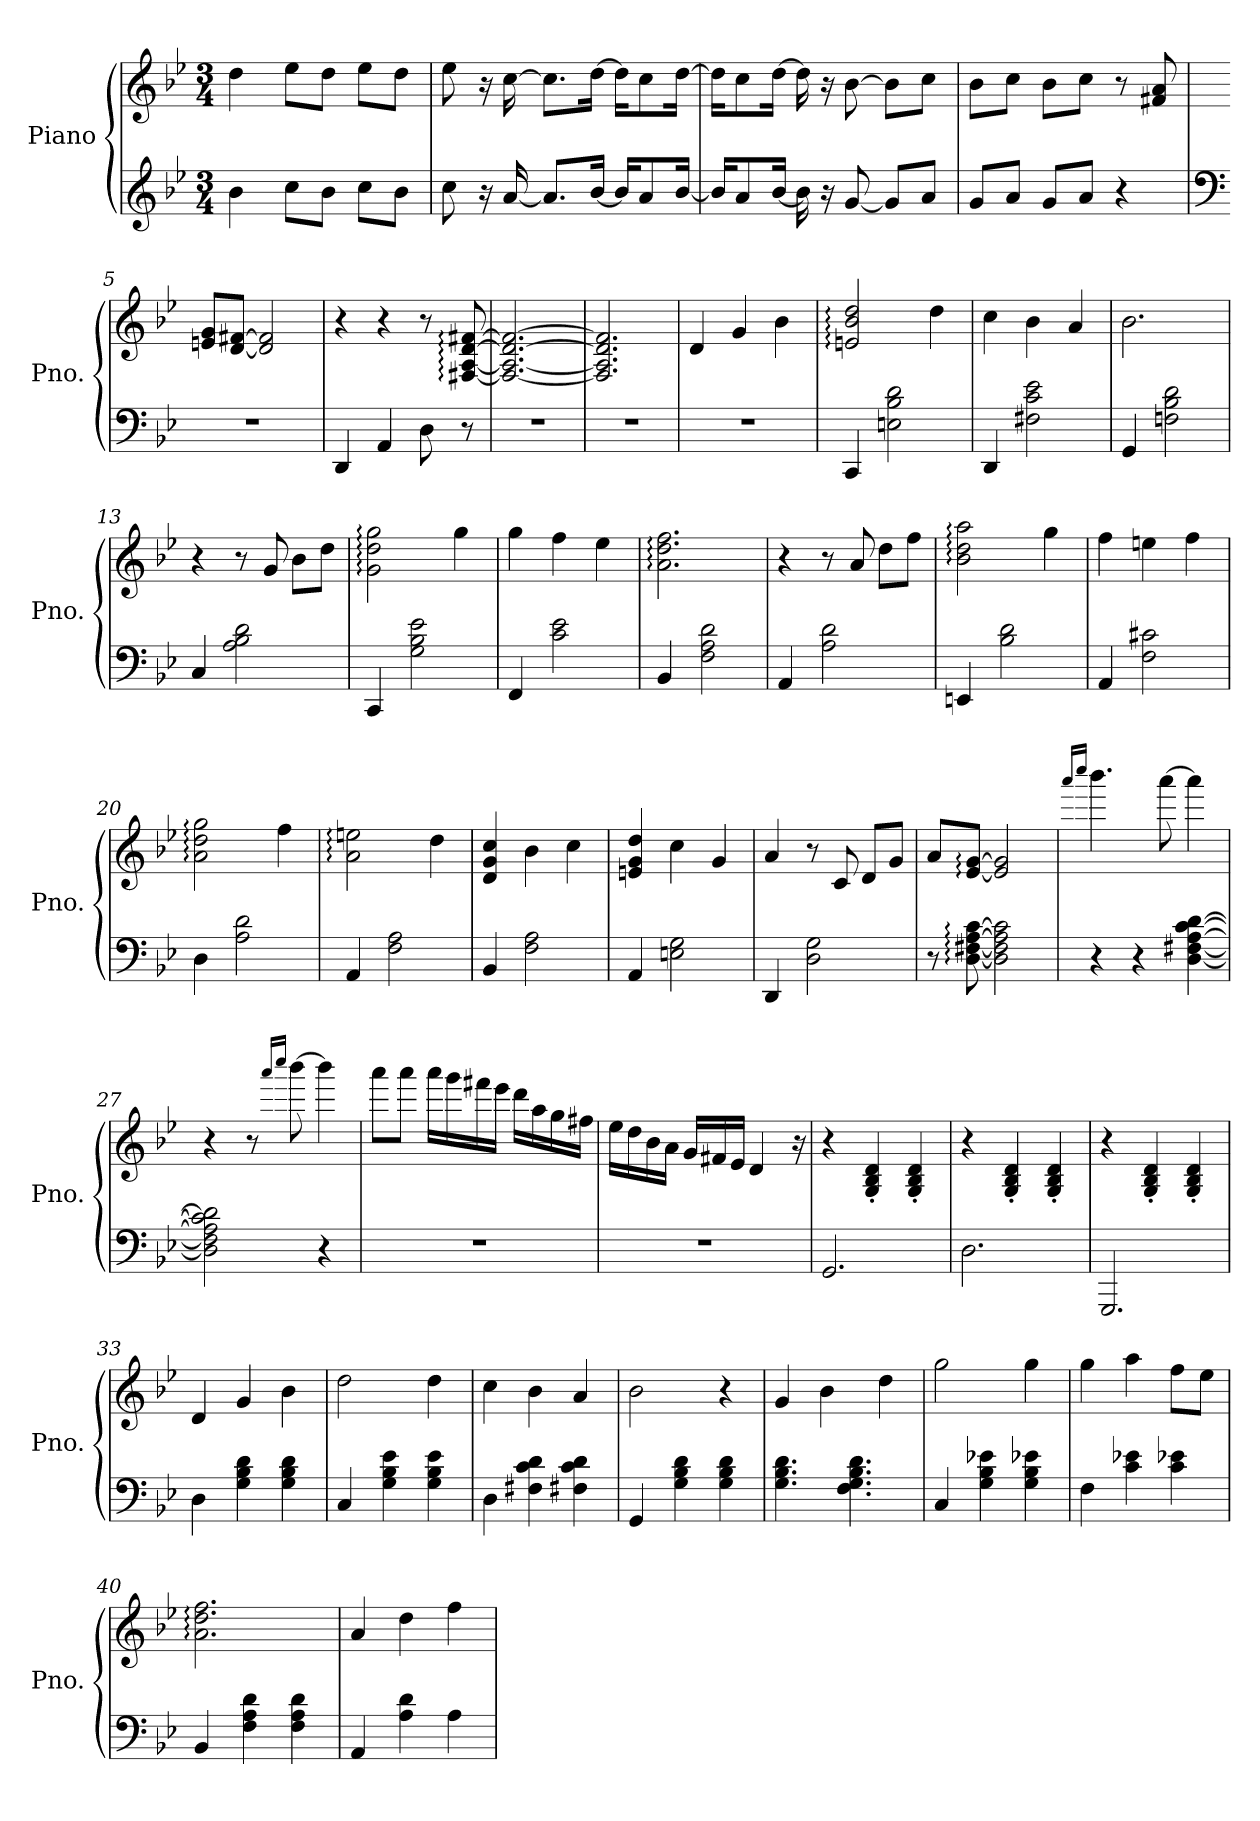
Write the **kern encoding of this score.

**kern	**kern
*part1	*part1
*staff2	*staff1
*I"Piano	*
*I'Pno.	*
*clefG2	*clefG2
*k[b-e-]	*k[b-e-]
*M3/4	*M3/4
*MM140	*MM140
=1	=1
4b-\	4dd\
8cc\L	8ee-\L
8b-\J	8dd\J
8cc\L	8ee-\L
8b-\J	8dd\J
=2	=2
8cc\	8ee-\
16r	16r
[16a/	[16cc\
8.a/L]	8.cc\L]
[16b-/Jk	[16dd\Jk
16b-/KL]	16dd\KL]
8a/	8cc\
[16b-/Jk	[16dd\Jk
=3	=3
16b-/KL]	16dd\KL]
8a/	8cc\
[16b-/Jk	[16dd\Jk
16b-\]	16dd\]
16r	16r
[8g/	[8b-\
8g/L]	8b-\L]
8a/J	8cc\J
=4	=4
8g/L	8b-\L
8a/J	8cc\J
8g/L	8b-\L
8a/J	8cc\J
4r	8r
.	8f#X/ 8a/
!!LO:LB:g=z
=5	=5
*clefF4	*
2.r	8en/ 8g/L
.	[8d/ [8f#X/J
.	2d/] 2f#/]
=6	=6
4DD/	4r
4AA/	4r
8D\	8r
8r	[8F#X/: [8A/: [8d/: [8f#X/:
=7	=7
2.r	2.F#/_ 2.A/_ 2.d/_ 2.f#/_
=8	=8
2.r	2.F#/] 2.A/] 2.d/] 2.f#/]
=9	=9
2.r	4d/
.	4g/
.	4b-\
=10	=10
*	*MM80
4CC/	2en/: 2b-/: 2dd/:
2En\ 2B-\ 2d\	.
.	4dd\
!!LO:LB:g=z
=11	=11
4DD/	4cc\
2F#X\ 2c\ 2e-\	4b-\
.	4a/
=12	=12
4GG/	2.b-\
2Fn\ 2B-\ 2d\	.
=13	=13
4C/	4r
2A\ 2B-\ 2d\	8r
.	8g/
.	8b-\L
.	8dd\J
=14	=14
4CC/	2g\: 2dd\: 2gg\:
2G\ 2B-\ 2e-\	.
.	4gg\
=15	=15
4FF/	4gg\
2c\ 2e-\	4ff\
.	4ee-\
=16	=16
4BB-/	2.a\: 2.dd\: 2.ff\:
2F\ 2A\ 2d\	.
!!LO:LB:g=z
=17	=17
4AA/	4r
2A\ 2d\	8r
.	8a/
.	8dd\L
.	8ff\J
=18	=18
4EEn/	2b-\: 2dd\: 2aa\:
2B-\ 2d\	.
.	4gg\
=19	=19
4AA/	4ff\
2F\ 2c#X\	4een\
.	4ff\
=20	=20
4D\	2a\: 2dd\: 2gg\:
2A\ 2d\	.
.	4ff\
=21	=21
4AA/	2a\: 2een\:
2F\ 2A\	.
.	4dd\
=22	=22
4BB-/	4d/ 4g/ 4cc/
2F\ 2A\	4b-\
.	4cc\
!!LO:LB:g=z
=23	=23
4AA/	4en/ 4g/ 4dd/
2En\ 2G\	4cc\
.	4g/
=24	=24
4DD/	4a/
2D\ 2G\	8r
.	8c/
.	8d/L
.	8g/J
=25	=25
8r	8a/L
[8D\: [8F#X\: [8A\: [8c\:	[8e-/: [8g/:J
2D\] 2F#\] 2A\] 2c\]	2e-/] 2g/]
=26	=26
.	16qaaa/LL
.	16qcccc/JJ
4r	4.bbb-\
4r	.
.	[8aaa\
[4D\ [4F#X\ [4A\ [4c\ [4d\	4aaa\]
=27	=27
2D\] 2F#\] 2A\] 2c\] 2d\]	4r
.	8r
.	16qaaa/LL
.	16qcccc/JJ
.	[8bbb-\
4r	4bbb-\]
!!LO:PB:g=z
=28	=28
2.r	8aaa\L
.	8aaa\J
.	16aaa\LL
.	16ggg\
.	16fff#X\
.	16eee-\JJ
.	16ddd\LL
.	16aa\
.	16gg\
.	16ff#X\JJ
=29	=29
2.r	16ee-\LL
.	16dd\
.	16b-\
.	16a\JJ
.	16g/LL
.	16f#X/
.	16e-/JJ
.	4d/
.	16r
=30	=30
*	*MM150
2.GG/	4r
.	4G/' 4B-/' 4d/'
.	4G/' 4B-/' 4d/'
=31	=31
2.D\	4r
.	4G/' 4B-/' 4d/'
.	4G/' 4B-/' 4d/'
!!LO:LB:g=z
=32	=32
2.GGG/	4r
.	4G/' 4B-/' 4d/'
.	4G/' 4B-/' 4d/'
=33	=33
4D\	4d/
4G\ 4B-\ 4d\	4g/
4G\ 4B-\ 4d\	4b-\
=34	=34
4C/	2dd\
4G\ 4B-\ 4e-\	.
4G\ 4B-\ 4e-\	4dd\
=35	=35
4D\	4cc\
4F#X\ 4c\ 4d\	4b-\
4F#X\ 4c\ 4d\	4a/
=36	=36
4GG/	2b-\
4G\ 4B-\ 4d\	.
4G\ 4B-\ 4d\	4r
=37	=37
4.G\ 4.B-\ 4.d\	4g/
.	4b-\
4.F\ 4.G\ 4.B-\ 4.d\	.
.	4dd\
!!LO:LB:g=z
=38	=38
4C/	2gg\
4G\ 4B-\ 4e-X\	.
4G\ 4B-\ 4e-X\	4gg\
=39	=39
4F\	4gg\
4c\ 4e-X\	4aa\
4c\ 4e-X\	8ff\L
.	8ee-\J
=40	=40
4BB-/	2.a\: 2.dd\: 2.ff\:
4F\ 4A\ 4d\	.
4F\ 4A\ 4d\	.
=41	=41
4AA/	4a/
4A\ 4d\	4dd\
4A\	4ff\
=	=
*-	*-
